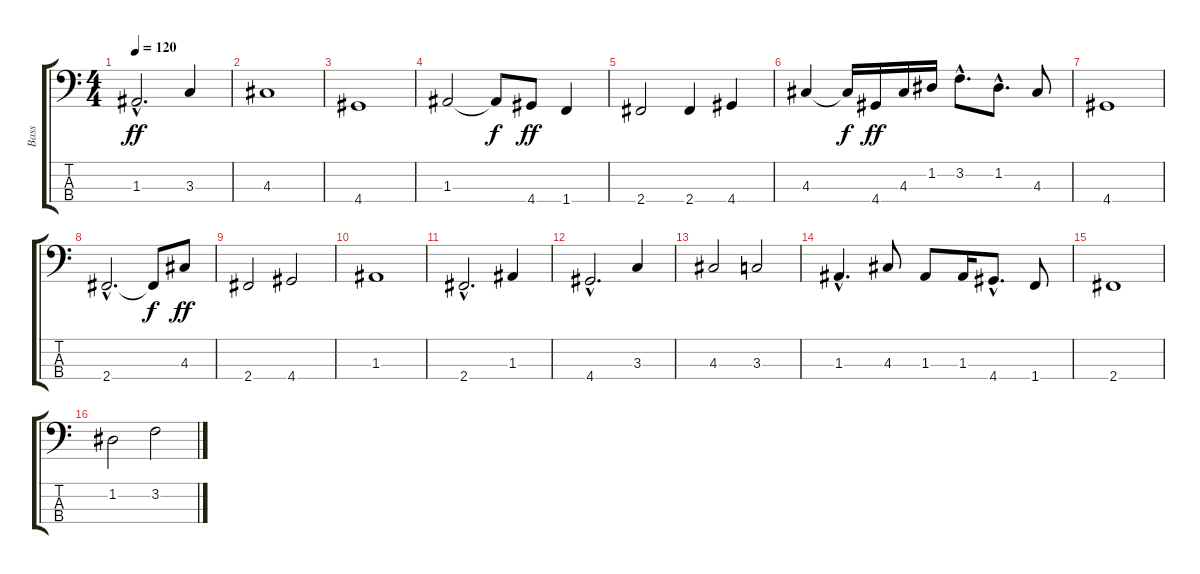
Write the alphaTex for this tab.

\track ("Bass" "Bass") {instrument electricbassfinger}
\staff {score tabs}
\tuning (G2 D2 A1 E1) {hide}
\ts (4 4)
\tempo 120
\clef f4
\ks c
1.3{hac}.2{d dy ff} 3.3.4 |
4.3.1 |
4.4.1 |
1.3.2 1.3{t}.8{dy f} 4.4.8{dy ff} 1.4.4 |
2.4.2 2.4.4 4.4.4 |
4.3.4 4.3{t}.16{dy f} 4.4.16{dy ff} 4.3.16 1.2.16 3.2{hac}.8{d} 1.2{hac}.8{d} 4.3.8 |
4.4.1 |
2.4{hac}.2{d} 2.4{t}.8{dy f} 4.3.8{dy ff} |
2.4.2 4.4.2 |
1.3.1 |
2.4{hac}.2{d} 1.3.4 |
4.4{hac}.2{d} 3.3.4 |
4.3.2 3.3.2 |
1.3{hac}.4{d} 4.3.8 1.3.8 1.3.16 4.4{hac}.8{d} 1.4.8 |
2.4.1 |
1.2.2 3.2.2
